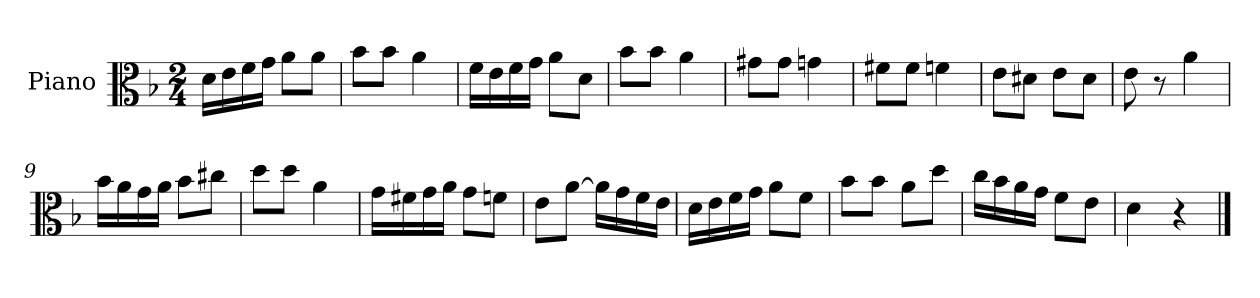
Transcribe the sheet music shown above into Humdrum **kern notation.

**kern
*part1
*staff1
*I"Piano
*I'Pno
*clefC3
*k[b-]
*d:
*M2/4
=1
16d\LL
16e\
16f\
16g\JJ
8a\L
8a\J
=2
8b-\L
8b-\J
4a\
=3
16f\LL
16e\
16f\
16g\JJ
8a\L
8d\J
=4
8b-\L
8b-\J
4a\
=5
8g#X\L
8g#\J
4gn\
=6
8f#X\L
8f#\J
4fn\
=7
8e\L
8d#X\J
8e\L
8d#\J
=8
8e\
8r
4a\
=9
16b-\LL
16a\
16g\
16a\JJ
8b-\L
8cc#X\J
=10
8dd\L
8dd\J
4a\
=11
16g\LL
16f#X\
16g\
16a\JJ
8g\L
8fn\J
=12
8e\L
[8a\J
16a\LL]
16g\
16f\
16e\JJ
=13
16d\LL
16e\
16f\
16g\JJ
8a\L
8f\J
=14
8b-\L
8b-\J
8a\L
8dd\J
=15
16cc\LL
16b-\
16a\
16g\JJ
8f\L
8e\J
=16
4d\
4r
==
*-
